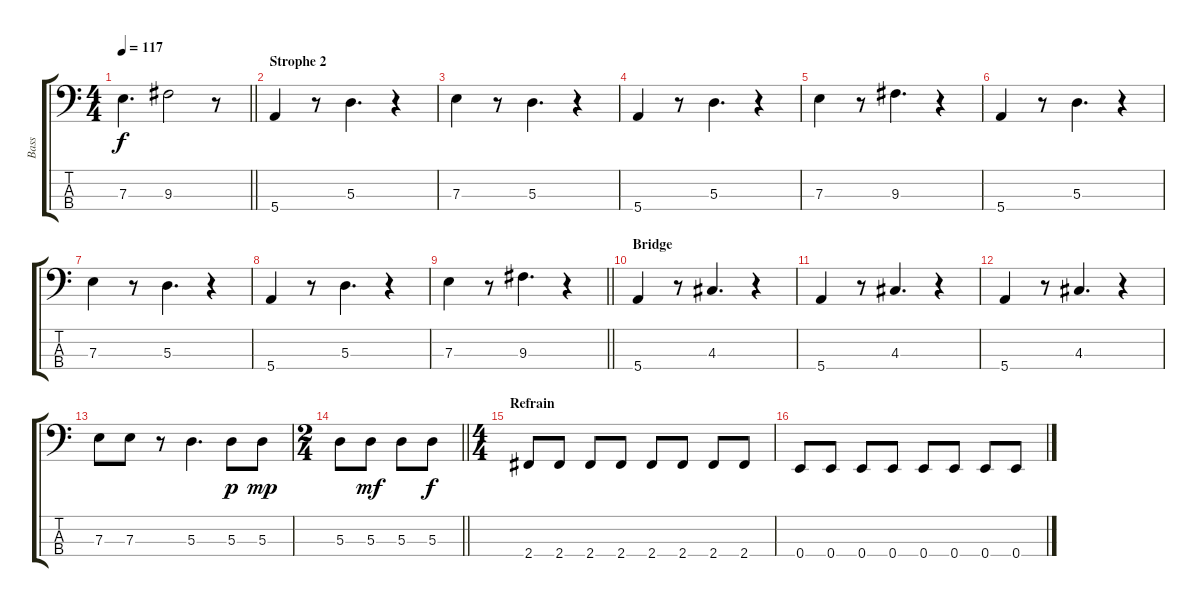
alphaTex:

\track ("Bass" "Bass") {instrument acousticbass}
\staff {score tabs}
\tuning (G2 D2 A1 E1) {hide}
\ts (4 4)
\tempo 117
\clef f4
\barLineRight lightlight
\ks c
7.3.4{d dy f} 9.3.2 r.8 |
\section ("" "Strophe 2")
5.4.4 r.8 5.3.4{d} r.4 |
7.3.4 r.8 5.3.4{d} r.4 |
5.4.4 r.8 5.3.4{d} r.4 |
7.3.4 r.8 9.3.4{d} r.4 |
5.4.4 r.8 5.3.4{d} r.4 |
7.3.4 r.8 5.3.4{d} r.4 |
5.4.4 r.8 5.3.4{d} r.4 |
\barLineRight lightlight
7.3.4 r.8 9.3.4{d} r.4 |
\section ("" "Bridge")
5.4.4 r.8 4.3.4{d} r.4 |
5.4.4 r.8 4.3.4{d} r.4 |
5.4.4 r.8 4.3.4{d} r.4 |
7.3.8 7.3.8 r.8 5.3.4{d} 5.3.8{dy p} 5.3.8{dy mp} |
\ts (2 4)
\barLineRight lightlight
5.3.8 5.3.8{dy mf} 5.3.8 5.3.8{dy f} |
\ts (4 4)
\section ("" "Refrain")
2.4.8 2.4.8 2.4.8 2.4.8 2.4.8 2.4.8 2.4.8 2.4.8 |
0.4.8 0.4.8 0.4.8 0.4.8 0.4.8 0.4.8 0.4.8 0.4.8
